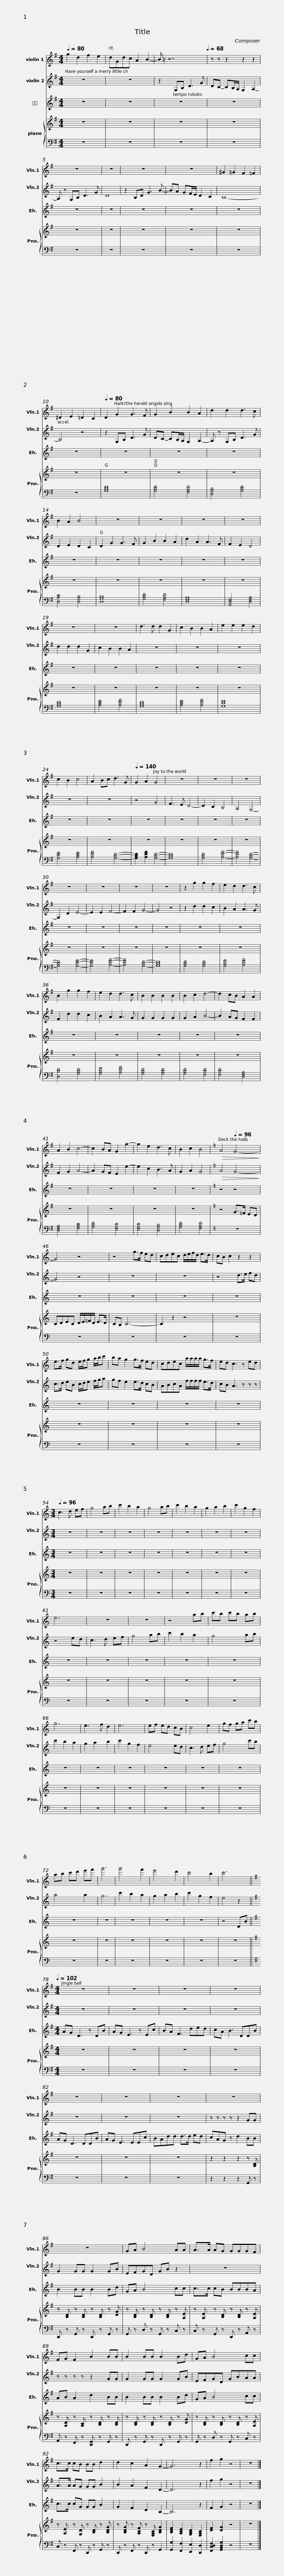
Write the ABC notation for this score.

X:1
%%score 1 2 3 { 4 | 5 }
L:1/8
Q:1/4=80
M:4/4
I:linebreak $
K:G
V:1 treble
V:2 treble
V:3 treble
V:4 treble
V:5 bass
V:1
 g2 d2 f2 e2 | dGdc A2 B2- | B/ z/ z7[Q:1/4=68] | z z z2 z2 z2 |$ z8 | %5
 z8 | z8 | z8 |$ ^G2 =G2 F2 =F2 | ^D2 E2 =D2 C2 | %10
[Q:1/4=80] D2 G2 G3 F | G2 B2 B2 A2 |$ d2 d2 d3 c | B2 A2 B4 | z8 | %15
 z8 |$ z8 | z8 | z8 | z8 |$ %20
 d3 d d2 G2 | c2 B2 B2 A2 | e2 e2 e2 d2 | c2 B2 c4 |$ A2 Bc d3 G | %25
[Q:1/4=140] G2 A2 G4 | z8 | z8 |$ z8 | z8 | %30
 z8 | z8 |$ z8 | z2 g2 g2 f2 | e2 d2 d3 c | %35
 B2 g2 g2 f2 | e2 d2 d3 c |$ B2 B2 B2 B2 | B2 c2 d4- | d2 cB A2 A2 | %40
 A2 B2 c4- |$ c2 BA G2 g2- | g2 e2 d3 c | B2 c2 B4 |[K:C]!>(! A4[Q:1/4=96] G4-!>)! |$ %45
 G4 z4 | z4 g>f ed | cdec d/e/f/d/ e>d | cB c2 z2 z2 |$ e>f gd e/f/g a/b/c' | %50
 ba g2 g>f ed | cdec a/a/a/a/ g>f | ed c3 z ed[Q:1/4=96] |$[M:3/4][Q:1/4=96] c3 d ef | g4 ab | %55
 c'2 b2 a2 | g4 ab |$ c'2 b2 a2 | g2 a2 b2 | c'2 g2 f2 | %60
 e6 |$ z6 | z6 | z4 ab | c'b c'b ab |$ %65
 g6 | e3 f d2 | e6 | ef ed cB |$ c4 e2 | %70
 gf ga c'b | ab c'd' e'f' | g'6 |$ g'4 f'2 | e'4 d'2 | %75
 c'4 b2 | c'6[Q:1/4=102] ||$[K:G][M:4/4] z8 | z8 | z8 | %80
 z8 |$ z8 | z8 | z8 | z8 |$ %85
 z8 | GA B4 AA | A>A AG GGGF |$ FG F2 B2 BB |$ B2 BB B2 Bd | %90
 GA B4 cc | c>c cB BB d2 |$ d2 c2 A2 G2- |$ G6 z2 | f2 g2 z4 | %95
 z8 |] %96
V:2
 z8 | z8 | z2 G,B, D3 G | DC- CB,/A,/ G,2 A,2- |$ A, z G,B, D3 G | %5
 D8 | z2 B,D G3 B- | BA GF/E/ D2 C2 |$ B,8- | B,4 z4 | %10
 z2 G,B, D3 G | DC- CB,/A,/ G,2 A,2- |$ A, z G,B, D3 G | D2 E2 D2 C2 | D2 G2 G3 F | %15
 G2 B2 B2 A2 |$ d2 A2 A3 F | F2 E2 D4 | d2 d2 d2 G2 | c2 B2 B2 A2 |$ %20
 z8 | z8 | z8 | z8 |$ z8 | %25
 z4 G4 | F3 E D4- | D2 C2 B,4 |$ A,4 G,4- | G,2 D2 E4- | %30
 E2 E2 F4- | F2 F2 G4- |$ G4 z4 | z2 d2 d2 c2 | B2 A2 A3 G | %35
 F2 d2 d2 c2 | B2 A2 A3 G |$ G2 G2 G2 G2 | G2 A2 B4- | B2 AG F2 F2 | %40
 F2 G2 A4- |$ A2 GF E2 e2- | e2 c2 B3 A | G2 A2 G4 |[K:C]!>(! A4 G4-!>)! |$ %45
 G4 z4 | z8 | z8 | z4 d>e fd |$ c>d eB c/d/e f/g/a | %50
 gf e2 e>d cB | ABcA f/f/f/f/ e>d | cB A3 z z z |$[M:3/4] z6 | z6 | %55
 z6 | z6 |$ z6 | z6 | z6 | %60
 z4 ed |$ c3 d ef | g4 ab | c'2 b2 a2 | g4 ab |$ %65
 c'2 b2 a2 | g2 a2 b2 | c'2 g2 f2 | e4 ed |$ c3 d ef | %70
 g4 c'b | a4 a2 | g6 |$ c'2 b2 a2 | g2 a2 b2 | %75
 c'2 g2 f2 | e4 z2 ||$[K:G][M:4/4] z8 | z8 | z8 | %80
 z8 |$ z8 | z8 | z8 | z z z z z2 GG |$ %85
 G2 GG G2 GB | EFGD GB z2 | z8 |$ z z z z z2 GG |$ G2 GG G2 GB | %90
 EFGD GBAA | A>A AG GG B2 |$ B2 A2 F2 D2- |$ D6 z2 | f2 g2 z4 | %95
 z8 |] %96
V:3
 z8 | z8 | z8 | z8 |$ z8 | %5
 z8 | z8 | z8 |$ z8 | z8 | %10
 z8 | z8 |$ z8 | z8 | z8 | %15
 z8 |$ z8 | z8 | z8 | z8 |$ %20
 z8 | z8 | z8 | z8 |$ z8 | %25
 z8 | z8 | z8 |$ z8 | z8 | %30
 z8 | z8 |$ z8 | z8 | z8 | %35
 z8 | z8 |$ z8 | z8 | z8 | %40
 z8 |$ z8 | z8 | z8 |[K:C] z4 z4 |$ %45
 z8 | z8 | z8 | z8 |$ z8 | %50
 z8 | z8 | z8 |$[M:3/4] z6 | z6 | %55
 z6 | z6 |$ z6 | z6 | z6 | %60
 z6 |$ z6 | z6 | z6 | z6 |$ %65
 z6 | z6 | z6 | z6 |$ z6 | %70
 z6 | z6 | z6 |$ z6 | z6 | %75
 z6 | z4 DB ||$[K:G][M:4/4] AG D3 z DB | AG E3 z Ec | BA F3 ded | %80
 cA B3 DDB |$ AG D3 DDB | AG E3 EEc | BAdd d>d ed | cAG z d2 BB |$ %85
 B2 BB B2 Bd | GA B4 cc | c>c cB BBBA |$ AB A2 d2 BB |$ B2 BB B2 Bd | %90
 GA B4 cc | c>c cG GG B2 |$ G2 F2 D2 B,2- |$ B,6 z2 | F2 G2 z4 | %95
 z8 |] %96
V:4
 z8 | z8 | z8 | z8 |$ z8 | %5
 z8 | z8 | z8 |$ z8 | z8 | %10
 z8 | z8 |$ z8 | z8 | z8 | %15
 z8 |$ z8 | z8 | z8 | z8 |$ %20
 z8 | z8 | z8 | z8 |$ z8 | %25
 z8 | z8 | z8 |$ z8 | z8 | %30
 z8 | z8 |$ z8 | z8 | z8 | %35
 z8 | z8 |$ z8 | z8 | z8 | %40
 z8 |$ z8 | z8 | z8 |[K:C] z4 G>=F ED |$ %45
 CDEC D/E/=F/D/ E>D | CB, C6- | C2 z2 z4 | z8 |$ z8 | %50
 z8 | z8 | z8 |$[M:3/4] z6 | z6 | %55
 z6 | z6 |$ z6 | z6 | z6 | %60
 z6 |$ z6 | z6 | z6 | z6 |$ %65
 z6 | z6 | z6 | z6 |$ z6 | %70
 z6 | z6 | z6 |$ z6 | z6 | %75
 z6 | z6 ||$[K:G][M:4/4] z8 | z8 | z8 | %80
 z8 |$ z8 | z8 | z8 | z2 z2 z2 z [B,D] |$ %85
 z [B,D] z [B,D] z [B,D] z [DG] | z [B,D] z [B,D] z [B,D] z [A,E] | z [A,E] z [B,D] z [B,D] z [A,E] |$ z [A,D] z [A,C] z [B,D] z [B,D] |$ z [B,D] z [B,D] z [B,D] z [DG] | %90
 z [B,D] z [B,D] z [B,D] z [A,E] | z [A,E] z [G,D] z [B,D] z [B,DG] |$ z [B,DG] z [A,CF] z [F,A,C] [B,DG]2 |$ [B,DF]2 [A,CE]2 [G,B,D]2 [F,A,C]2 | [DF]2 [DG]2 z4 | %95
 z8 |] %96
V:5
 z8 | z8 | z8 | z8 |$ z8 | %5
 z8 | z8 | z8 |$ z8 | z8 | %10
 [G,B,D]8 | [G,B,D]4 [F,A,D]4 |$ [D,G,B,]4 [G,B,D]4 | [D,A,C]4 [D,G,B,]4 | [D,G,B,]8 | %15
 [G,B,D]4 [F,A,D]4 |$ [D,F,A,]8 | [A,,D,F,]4 [D,F,A,]4 | [G,B,D]8 | [A,CE]4 [A,DF]4 |$ %20
 [G,B,D]8 | [A,CE]4 [A,DF]4 | [G,CE]8 | [G,CE]4 [A,CE]4 |$ [A,DF]4 [G,B,D]4- | %25
 [G,B,D]2 [A,DF]2 [G,B,D]4- | [G,B,D]8 | [G,B,D]4 [A,DF]4- |$ [A,DF]4 [G,B,D]4- | [G,B,D]4 [G,CE]4- | %30
 [G,CE]4 [A,DF]4- | [A,DF]4 [G,B,D]4- |$ [G,B,D]8 | [G,B,D]4 [G,B,D]4 | [G,B,E]4 [A,DF]4 | %35
 [D,B,D]4 [G,B,D]4 | [G,B,E]4 [A,DF]4 |$ [G,B,D]4 [G,B,D]4 | [G,B,D]4 [F,B,D]4 | [F,B,D]4 [D,F,A,]4 | %40
 [D,F,A,]4 [F,A,C]4 |$ [G,B,D]4 [E,G,C]4 | [E,G,C]4 [D,G,B,]4 | [G,B,D]4 [F,A,D]4 |[K:C] z8 |$ %45
 z8 | z8 | z8 | z8 |$ z8 | %50
 z8 | z8 | z8 |$[M:3/4] z6 | z6 | %55
 z6 | z6 |$ z6 | z6 | z6 | %60
 z6 |$ z6 | z6 | z6 | z6 |$ %65
 z6 | z6 | z6 | z6 |$ z6 | %70
 z6 | z6 | z6 |$ z6 | z6 | %75
 z6 | z6 ||$[K:G][M:4/4] z8 | z8 | z8 | %80
 z8 |$ z8 | z8 | z8 | z2 z2 z2 G,, z |$ %85
 D,, z G,, z D,, z G,, z | G,, z D, z G,, z C, z | C, z G,, z D,, z A,, z |$ A,, z F,, z [D,,G,,] z G,, z |$ D,, z G,, z D,, z G,, z | %90
 G,, z D, z G,, z C, z | C, z F,, z D,, z G,, z |$ D,, z F,, z D,, z G,,2 |$ [G,,G,]2 [F,,F,]2 [E,,E,]2 [D,,D,]2 | [F,,C,D,F,]2 [G,,B,,D,G,]2 z4 | %95
 z8 |] %96
